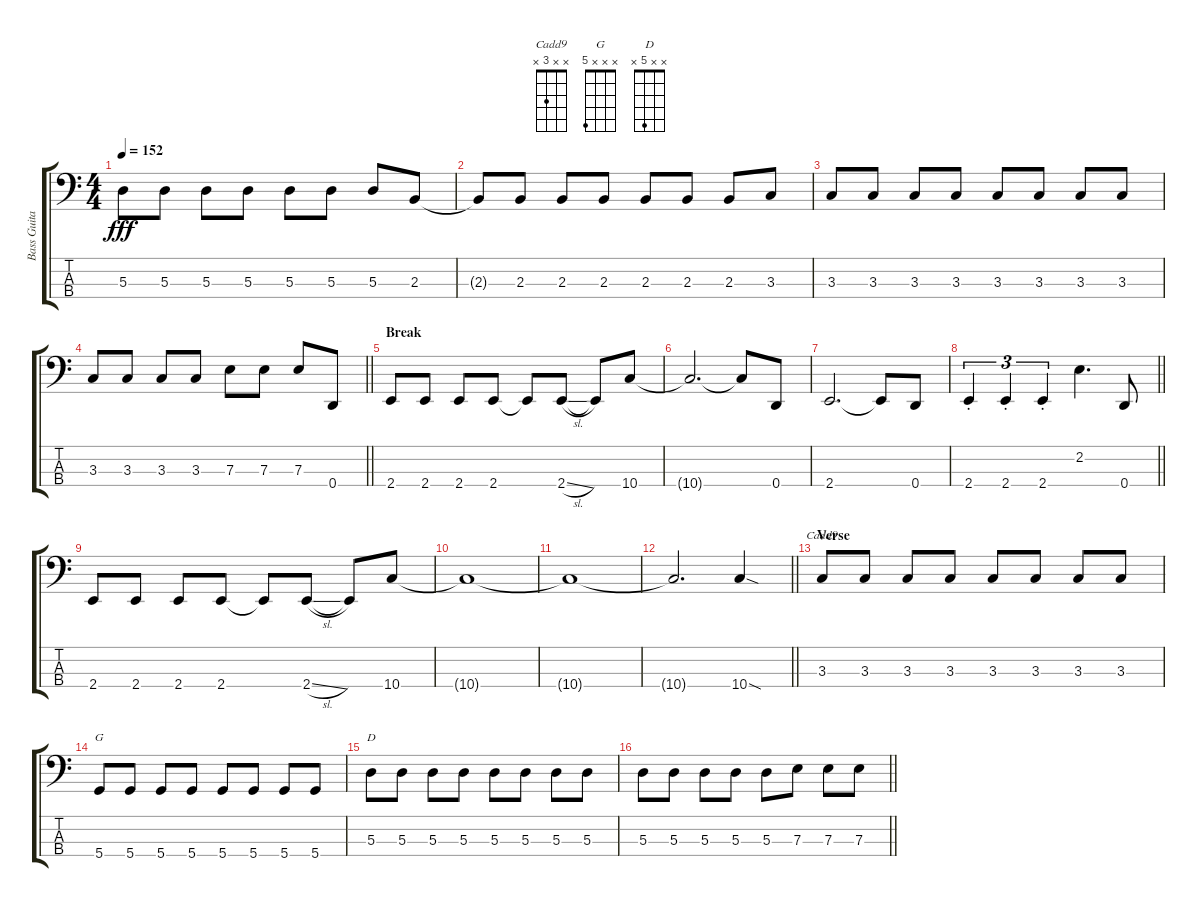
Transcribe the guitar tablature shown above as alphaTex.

\track ("Bass Guitar" "Bass Guita") {instrument electricbasspick}
\staff {score tabs}
\tuning (G2 D2 A1 D1) {hide}
\chord ("Cadd9" x x 3 x)
\chord ("G" x x x 5)
\chord ("D" x x 5 x)
\ts (4 4)
\tempo 152
\clef f4
\ks c
5.3{t}.8{dy fff} 5.3.8 5.3.8 5.3.8 5.3.8 5.3.8 5.3.8 2.3.8 |
2.3{t}.8 2.3.8 2.3.8 2.3.8 2.3.8 2.3.8 2.3.8 3.3.8 |
3.3.8 3.3.8 3.3.8 3.3.8 3.3.8 3.3.8 3.3.8 3.3.8 |
\barLineRight lightlight
3.3.8 3.3.8 3.3.8 3.3.8 7.3.8 7.3.8 7.3.8 0.4.8 |
\section ("" "Break")
2.4.8 2.4.8 2.4.8 2.4.8 2.4{t}.8 2.4{sl}.8 2.4{t}.8 10.4.8 |
10.4{t}.2{d} 10.4{t}.8 0.4.8 |
2.4.2{d} 2.4{t}.8 0.4.8 |
\barLineRight lightlight
2.4{st}.4{tu (3 2)} 2.4{st}.4{tu (3 2)} 2.4{st}.4{tu (3 2)} 2.2.4{d} 0.4.8 |
2.4.8 2.4.8 2.4.8 2.4.8 2.4{t}.8 2.4{sl}.8 2.4{t}.8 10.4.8 |
10.4{t}.1 |
10.4{t}.1 |
\barLineRight lightlight
10.4{t}.2{d} 10.4{sod}.4 |
\section ("" "Verse")
3.3.8{ch "Cadd9"} 3.3.8 3.3.8 3.3.8 3.3.8 3.3.8 3.3.8 3.3.8 |
5.4.8{ch "G"} 5.4.8 5.4.8 5.4.8 5.4.8 5.4.8 5.4.8 5.4.8 |
5.3.8{ch "D"} 5.3.8 5.3.8 5.3.8 5.3.8 5.3.8 5.3.8 5.3.8 |
\barLineRight lightlight
5.3.8 5.3.8 5.3.8 5.3.8 5.3.8 7.3.8 7.3.8 7.3.8
